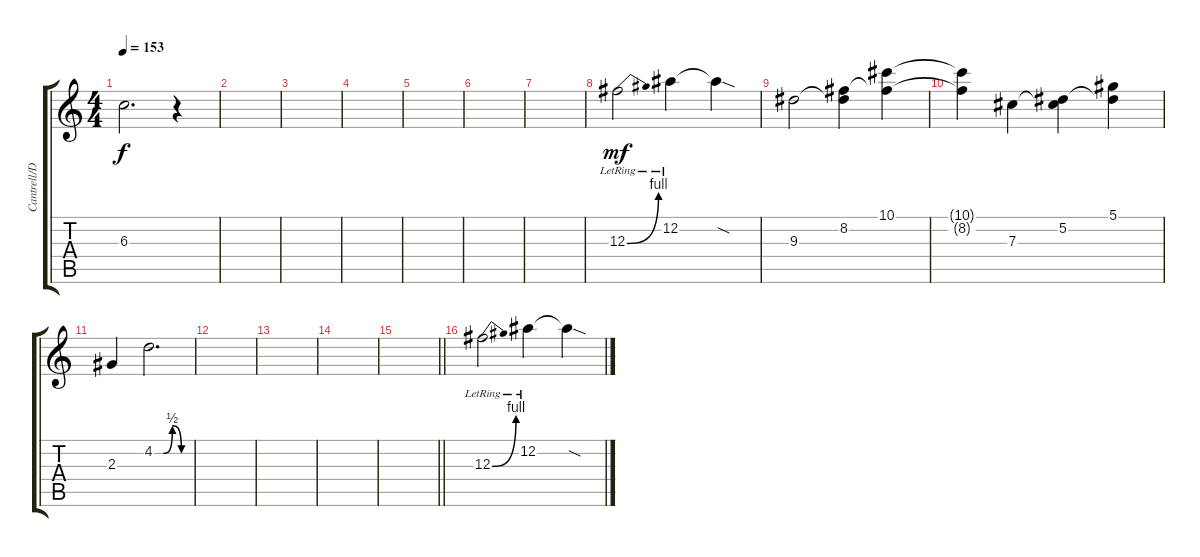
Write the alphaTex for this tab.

\track ("Cantrell/DuVall - Lead Guitar" "Cantrell/D") {instrument distortionguitar}
\staff {score tabs}
\tuning (Eb4 Bb3 Gb3 Db3 Ab2 Db2) {hide}
\ts (4 4)
\tempo 153
\clef g2
\ks c
6.3{t}.2{d dy f} r.4 |
|
|
|
|
|
|
12.3{be (bend 0 0 60 4) lr}.2{dy mf} 12.2{lr}.4 12.2{sod t}.4 |
9.3.2 (8.2 9.3{t}).4 (10.1 8.2{t}).4 |
(10.1{t} 8.2{t}).4 7.3.4 (5.2 7.3{t}).4 (5.1 5.2{t}).4 |
2.3.4 4.2{be (custom 0 0 15 0 30 2 45 0 60 0)}.2{d} |
|
|
|
\barLineRight lightlight
|
12.3{be (bend 0 0 60 4) lr}.2 12.2{lr}.4 12.2{sod t}.4
